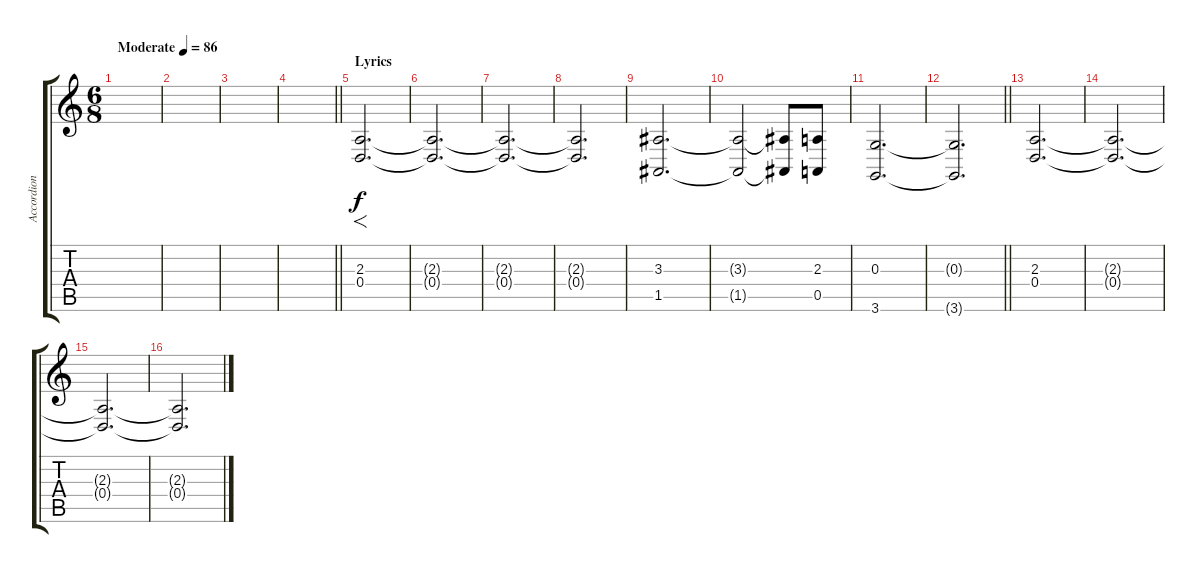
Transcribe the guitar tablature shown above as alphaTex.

\track ("Accordion" "Accordion") {instrument accordion}
\staff {score tabs}
\tuning (E4 B3 G3 D3 A2 E2) {hide}
\ts (6 8)
\tempo (86 "Moderate")
\clef g2
\ks c
|
|
|
\barLineRight lightlight
|
\section ("" "Lyrics")
(2.3 0.4).2{f d} |
(2.3{t} 0.4{t}).2{d} |
(2.3{t} 0.4{t}).2{d} |
(2.3{t} 0.4{t}).2{d} |
(3.3 1.5).2{d} |
(3.3{t} 1.5{t}).2 (3.3{t} 1.5{t}).8 (2.3 0.5).8 |
(0.3 3.6).2{d} |
\barLineRight lightlight
(0.3{t} 3.6{t}).2{d} |
(2.3 0.4).2{d} |
(2.3{t} 0.4{t}).2{d} |
(2.3{t} 0.4{t}).2{d} |
(2.3{t} 0.4{t}).2{d}
